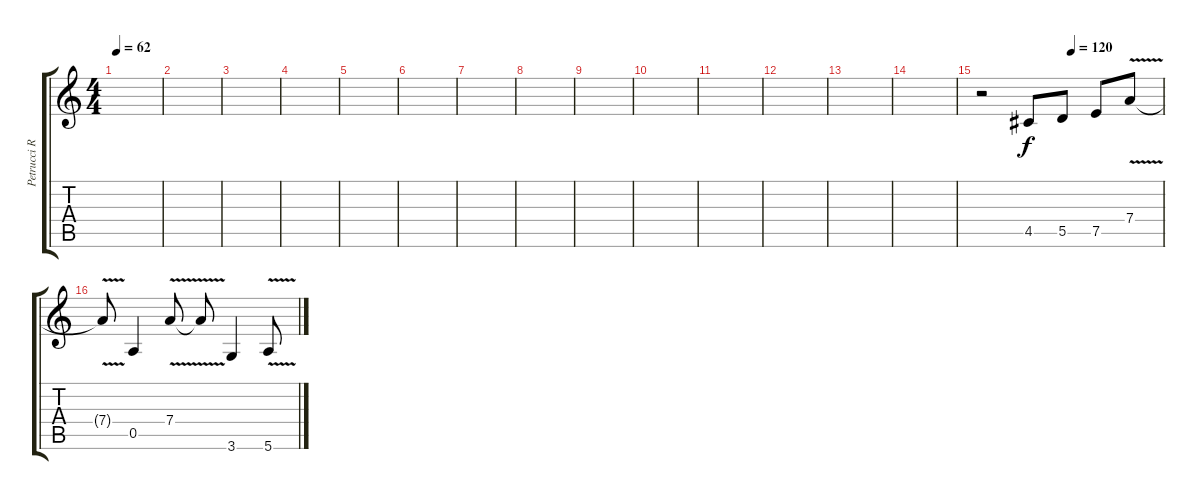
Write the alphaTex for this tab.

\track ("Petrucci Rythm" "Petrucci R") {instrument distortionguitar}
\staff {score tabs}
\tuning (E4 B3 G3 D3 A2 E2) {hide}
\ts (4 4)
\tempo 62
\clef g2
\ks c
|
|
|
|
|
|
|
|
|
|
|
|
|
|
\tempo (120 0.5)
r.2 4.5.8 5.5.8 7.5.8 7.4{v}.8 |
7.4{t}.8 0.5.4 7.4{v}.8 7.4{t}.8 3.6.4 5.6{v}.8
